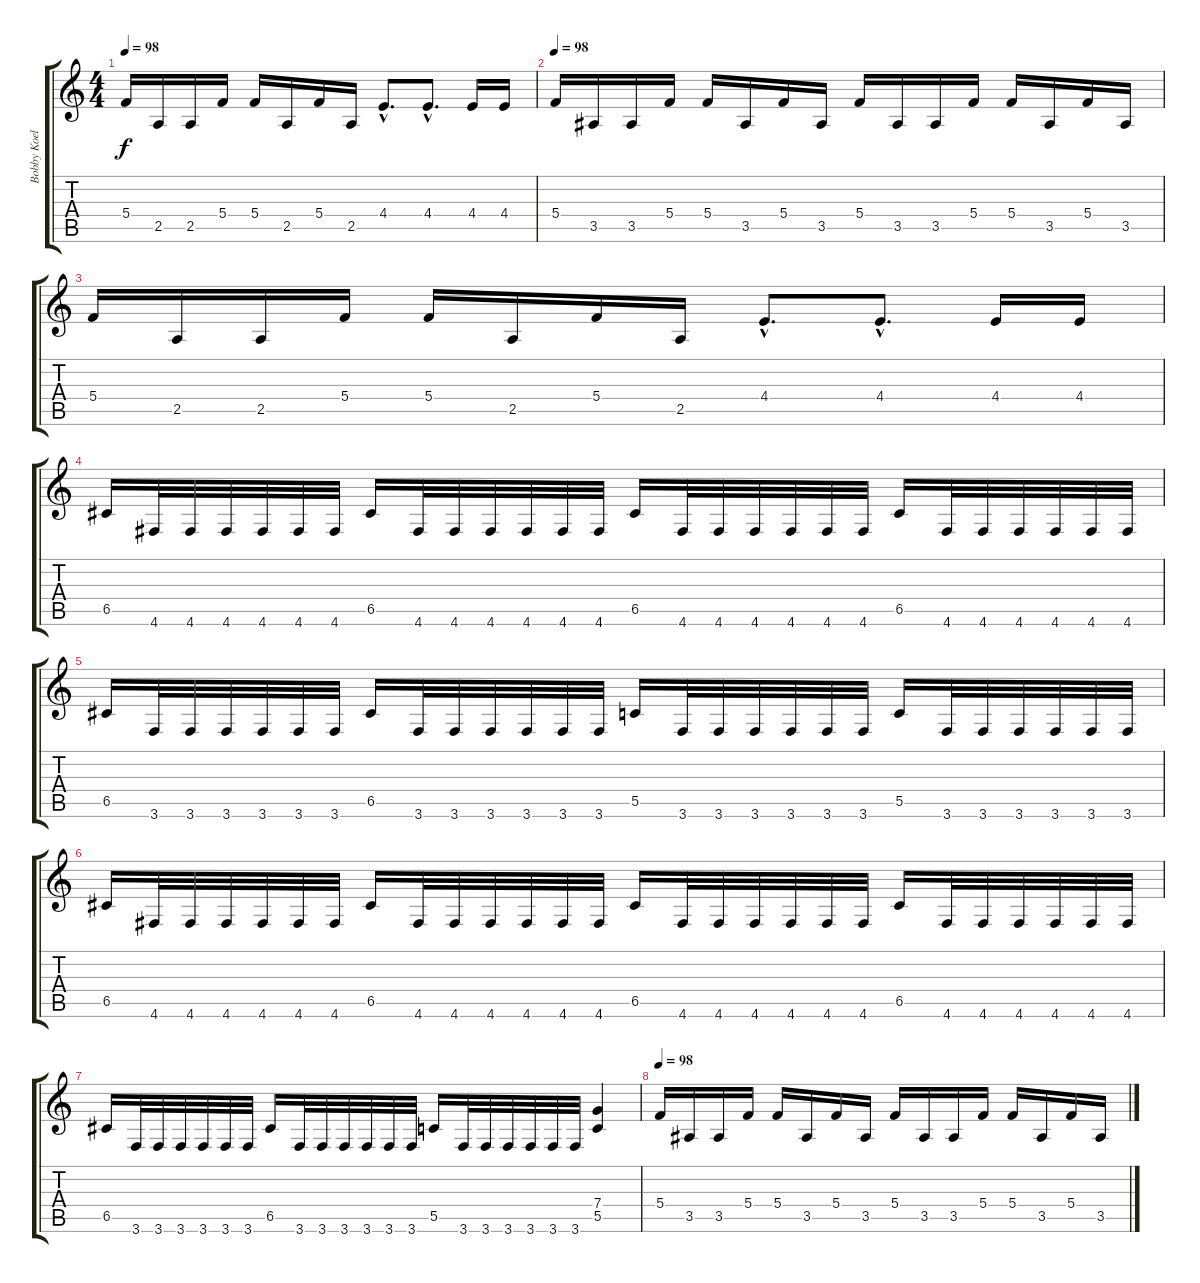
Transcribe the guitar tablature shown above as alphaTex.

\track ("Bobby Koelble" "Bobby Koel") {instrument distortionguitar}
\staff {score tabs}
\tuning (D4 A3 F3 C3 G2 D2) {hide}
\ts (4 4)
\tempo 98
\clef g2
\ks c
5.4.16{dy f} 2.5.16 2.5.16 5.4.16 5.4.16 2.5.16 5.4.16 2.5.16 4.4{hac}.8{d} 4.4{hac}.8{d} 4.4.16 4.4.16 |
\tempo 98
5.4.16 3.5.16 3.5.16 5.4.16 5.4.16 3.5.16 5.4.16 3.5.16 5.4.16 3.5.16 3.5.16 5.4.16 5.4.16 3.5.16 5.4.16 3.5.16 |
5.4.16 2.5.16 2.5.16 5.4.16 5.4.16 2.5.16 5.4.16 2.5.16 4.4{hac}.8{d} 4.4{hac}.8{d} 4.4.16 4.4.16 |
6.5.16 4.6.32 4.6.32 4.6.32 4.6.32 4.6.32 4.6.32 6.5.16 4.6.32 4.6.32 4.6.32 4.6.32 4.6.32 4.6.32 6.5.16 4.6.32 4.6.32 4.6.32 4.6.32 4.6.32 4.6.32 6.5.16 4.6.32 4.6.32 4.6.32 4.6.32 4.6.32 4.6.32 |
6.5.16 3.6.32 3.6.32 3.6.32 3.6.32 3.6.32 3.6.32 6.5.16 3.6.32 3.6.32 3.6.32 3.6.32 3.6.32 3.6.32 5.5.16 3.6.32 3.6.32 3.6.32 3.6.32 3.6.32 3.6.32 5.5.16 3.6.32 3.6.32 3.6.32 3.6.32 3.6.32 3.6.32 |
6.5.16 4.6.32 4.6.32 4.6.32 4.6.32 4.6.32 4.6.32 6.5.16 4.6.32 4.6.32 4.6.32 4.6.32 4.6.32 4.6.32 6.5.16 4.6.32 4.6.32 4.6.32 4.6.32 4.6.32 4.6.32 6.5.16 4.6.32 4.6.32 4.6.32 4.6.32 4.6.32 4.6.32 |
6.5.16 3.6.32 3.6.32 3.6.32 3.6.32 3.6.32 3.6.32 6.5.16 3.6.32 3.6.32 3.6.32 3.6.32 3.6.32 3.6.32 5.5.16 3.6.32 3.6.32 3.6.32 3.6.32 3.6.32 3.6.32 (7.4 5.5).4 |
\tempo 98
5.4.16 3.5.16 3.5.16 5.4.16 5.4.16 3.5.16 5.4.16 3.5.16 5.4.16 3.5.16 3.5.16 5.4.16 5.4.16 3.5.16 5.4.16 3.5.16
